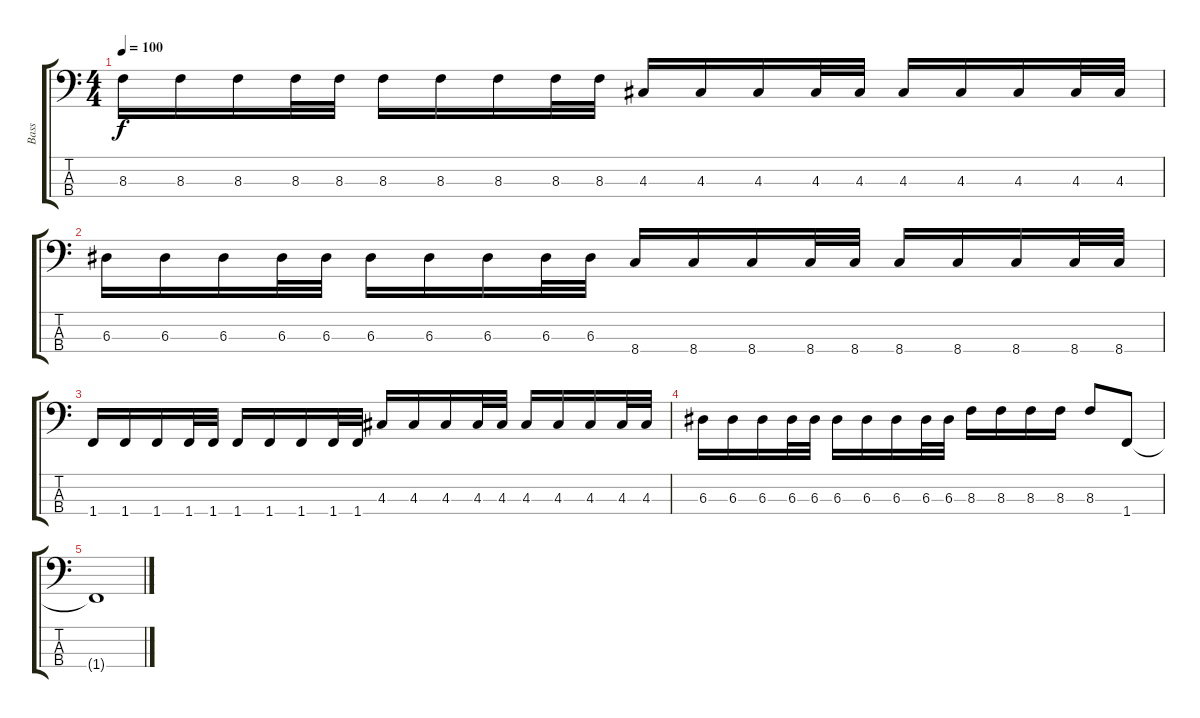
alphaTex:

\track ("Bass" "Bass") {instrument electricbasspick}
\staff {score tabs}
\tuning (G2 D2 A1 E1) {hide}
\ts (4 4)
\tempo 100
\clef f4
\ks c
8.3.16{dy f} 8.3.16 8.3.16 8.3.32 8.3.32 8.3.16 8.3.16 8.3.16 8.3.32 8.3.32 4.3.16 4.3.16 4.3.16 4.3.32 4.3.32 4.3.16 4.3.16 4.3.16 4.3.32 4.3.32 |
6.3.16 6.3.16 6.3.16 6.3.32 6.3.32 6.3.16 6.3.16 6.3.16 6.3.32 6.3.32 8.4.16 8.4.16 8.4.16 8.4.32 8.4.32 8.4.16 8.4.16 8.4.16 8.4.32 8.4.32 |
1.4.16 1.4.16 1.4.16 1.4.32 1.4.32 1.4.16 1.4.16 1.4.16 1.4.32 1.4.32 4.3.16 4.3.16 4.3.16 4.3.32 4.3.32 4.3.16 4.3.16 4.3.16 4.3.32 4.3.32 |
6.3.16 6.3.16 6.3.16 6.3.32 6.3.32 6.3.16 6.3.16 6.3.16 6.3.32 6.3.32 8.3.16 8.3.16 8.3.16 8.3.16 8.3.8 1.4.8 |
1.4{t}.1
